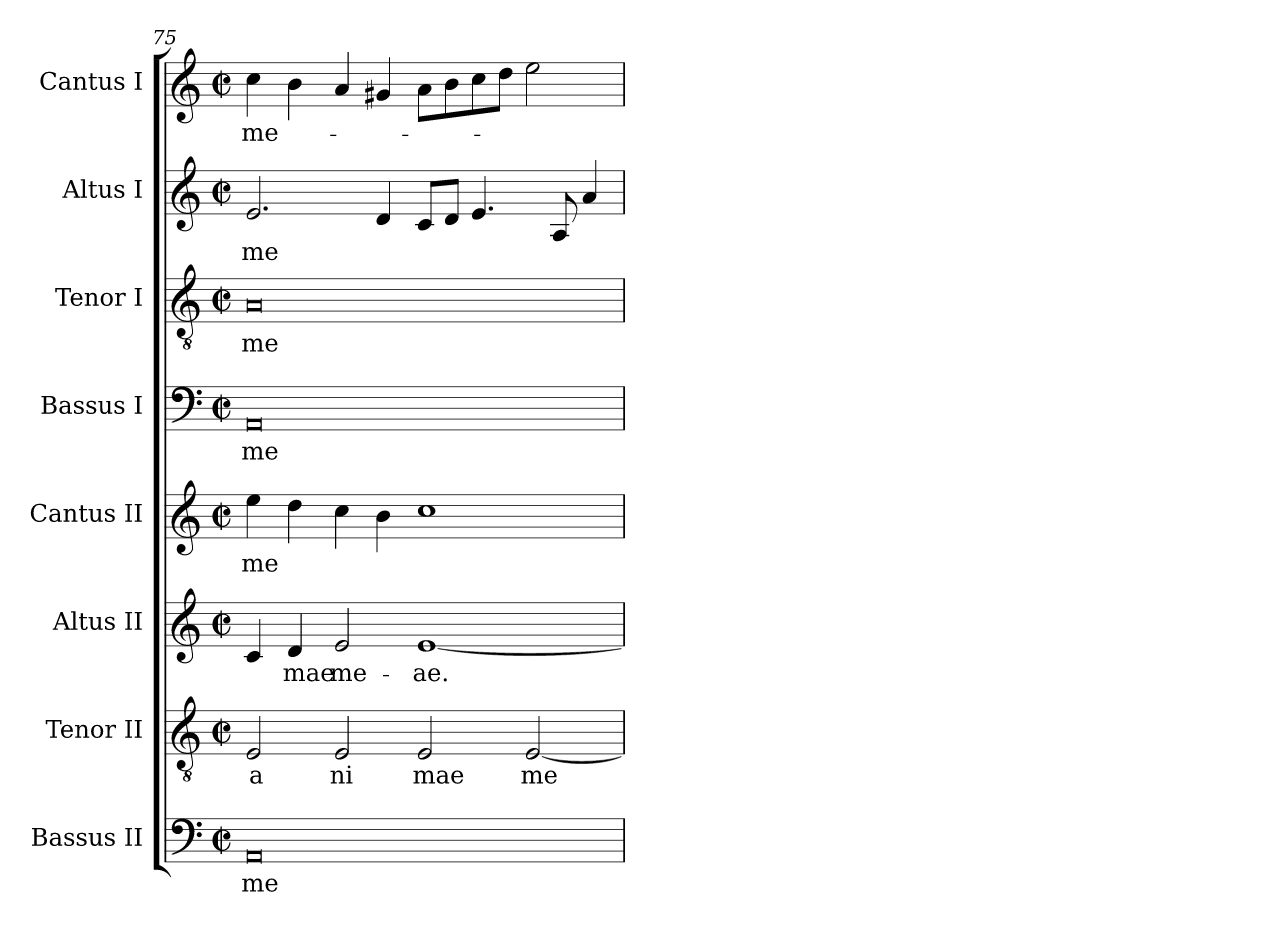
**kern	**text	**kern	**text	**kern	**text	**kern	**text	**kern	**text	**kern	**text	**kern	**text	**kern	**text
*part8	*part8	*part7	*part7	*part6	*part6	*part5	*part5	*part4	*part4	*part3	*part3	*part2	*part2	*part1	*part1
*staff8	*staff8	*staff7	*staff7	*staff6	*staff6	*staff5	*staff5	*staff4	*staff4	*staff3	*staff3	*staff2	*staff2	*staff1	*staff1
*I"Bassus II	*	*I"Tenor II	*	*I"Altus II	*	*I"Cantus II	*	*I"Bassus I	*	*I"Tenor I	*	*I"Altus I	*	*I"Cantus I	*
*clefF4	*	*clefGv2	*	*clefG2	*	*clefG2	*	*clefF4	*	*clefGv2	*	*clefG2	*	*clefG2	*
*M2/2	*	*M2/2	*	*M2/2	*	*M2/2	*	*M2/2	*	*M2/2	*	*M2/2	*	*M2/2	*
*met(c|)	*	*met(c|)	*	*met(c|)	*	*met(c|)	*	*met(c|)	*	*met(c|)	*	*met(c|)	*	*met(c|)	*
=75	=75	=75	=75	=75	=75	=75	=75	=75	=75	=75	=75	=75	=75	=75	=75
!	!LO:LY:b:cj	!	!LO:LY:b:cj	!	!	!	!LO:LY:b	!	!LO:LY:b:cj	!	!LO:LY:b:cj	!	!LO:LY:b	!	!LO:LY:b
0AA	me	2E/	a	4c/	.	4ee\	me	0AA	me	0A	me-	2.e/	me	4cc\	me-
!	!	!	!	!	!LO:LY:b:cj	!	!	!	!	!	!	!	!	!	!
.	.	.	.	4d/	-mae	4dd\	.	.	.	.	.	.	.	4b\	.
!	!	!	!LO:LY:b:cj	!	!LO:LY:b:cj	!	!	!	!	!	!	!	!	!	!
.	.	2E/	ni	2e/	me-	4cc\	.	.	.	.	.	.	.	4a/	.
.	.	.	.	.	.	4b\	.	.	.	.	.	4d/	.	4g#X/	.
!	!	!	!LO:LY:b:cj	!	!LO:LY:b:cj	!	!	!	!	!	!	!	!	!	!
.	.	2E/	mae	[<1e	-ae.	1cc	.	.	.	.	.	8c/L	.	8a\L	.
.	.	.	.	.	.	.	.	.	.	.	.	8d/J	.	8b\	.
.	.	.	.	.	.	.	.	.	.	.	.	4.e/	.	8cc\	.
.	.	.	.	.	.	.	.	.	.	.	.	.	.	8dd\J	.
!	!	!	!LO:LY:b	!	!	!	!	!	!	!	!	!	!	!	!
.	.	[<2E/	me	.	.	.	.	.	.	.	.	.	.	2ee\	.
.	.	.	.	.	.	.	.	.	.	.	.	8A/	.	.	.
.	.	.	.	.	.	.	.	.	.	.	.	4a/	.	.	.
=	=	=	=	=	=	=	=	=	=	=	=	=	=	=	=
*-	*-	*-	*-	*-	*-	*-	*-	*-	*-	*-	*-	*-	*-	*-	*-
